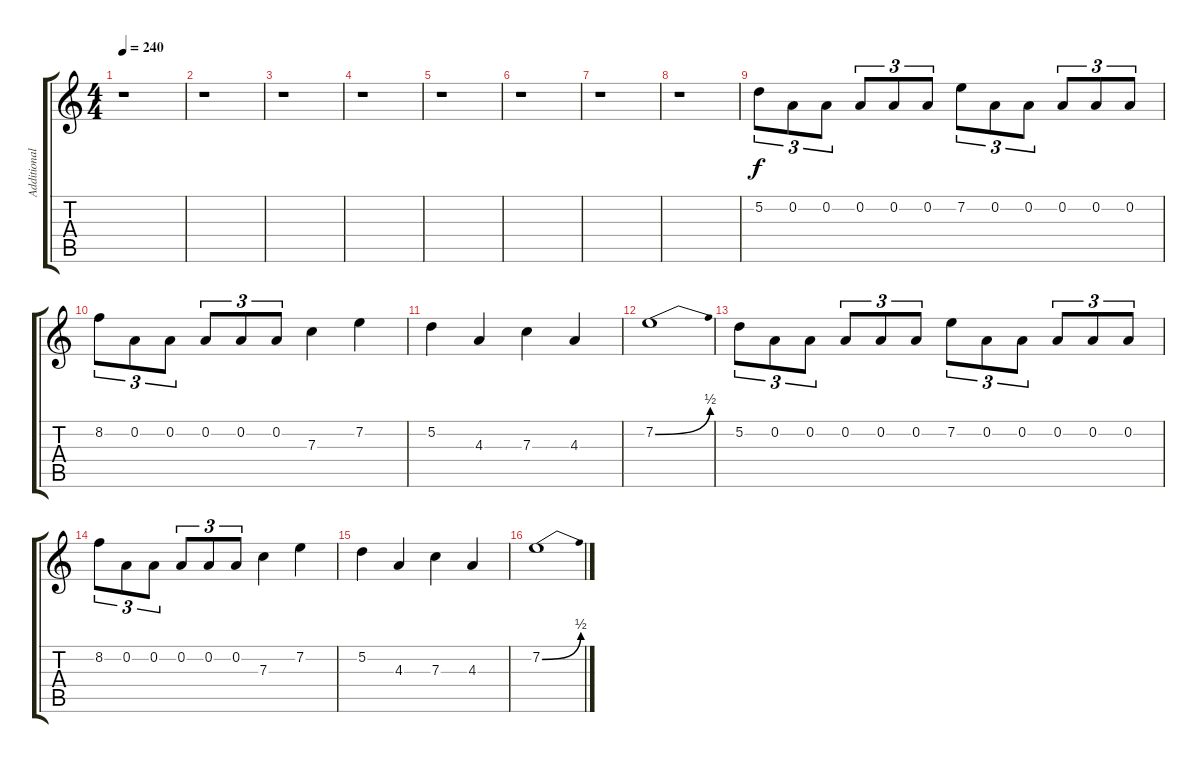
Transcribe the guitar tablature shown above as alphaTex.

\track ("Additional Guitars" "Additional") {instrument distortionguitar}
\staff {score tabs}
\tuning (D4 A3 F3 C3 G2 D2) {hide}
\ts (4 4)
\tempo 240
\clef g2
\ks c
r.1{dy f instrument distortionguitar} |
r.1 |
r.1 |
r.1 |
r.1 |
r.1 |
r.1 |
r.1 |
5.2.8{tu (3 2)} 0.2.8{tu (3 2)} 0.2.8{tu (3 2)} 0.2.8{tu (3 2)} 0.2.8{tu (3 2)} 0.2.8{tu (3 2)} 7.2.8{tu (3 2)} 0.2.8{tu (3 2)} 0.2.8{tu (3 2)} 0.2.8{tu (3 2)} 0.2.8{tu (3 2)} 0.2.8{tu (3 2)} |
8.2.8{tu (3 2)} 0.2.8{tu (3 2)} 0.2.8{tu (3 2)} 0.2.8{tu (3 2)} 0.2.8{tu (3 2)} 0.2.8{tu (3 2)} 7.3.4 7.2.4 |
5.2.4 4.3.4 7.3.4 4.3.4 |
7.2{be (bend 0 0 60 2)}.1 |
5.2.8{tu (3 2)} 0.2.8{tu (3 2)} 0.2.8{tu (3 2)} 0.2.8{tu (3 2)} 0.2.8{tu (3 2)} 0.2.8{tu (3 2)} 7.2.8{tu (3 2)} 0.2.8{tu (3 2)} 0.2.8{tu (3 2)} 0.2.8{tu (3 2)} 0.2.8{tu (3 2)} 0.2.8{tu (3 2)} |
8.2.8{tu (3 2)} 0.2.8{tu (3 2)} 0.2.8{tu (3 2)} 0.2.8{tu (3 2)} 0.2.8{tu (3 2)} 0.2.8{tu (3 2)} 7.3.4 7.2.4 |
5.2.4 4.3.4 7.3.4 4.3.4 |
7.2{be (bend 0 0 60 2)}.1
